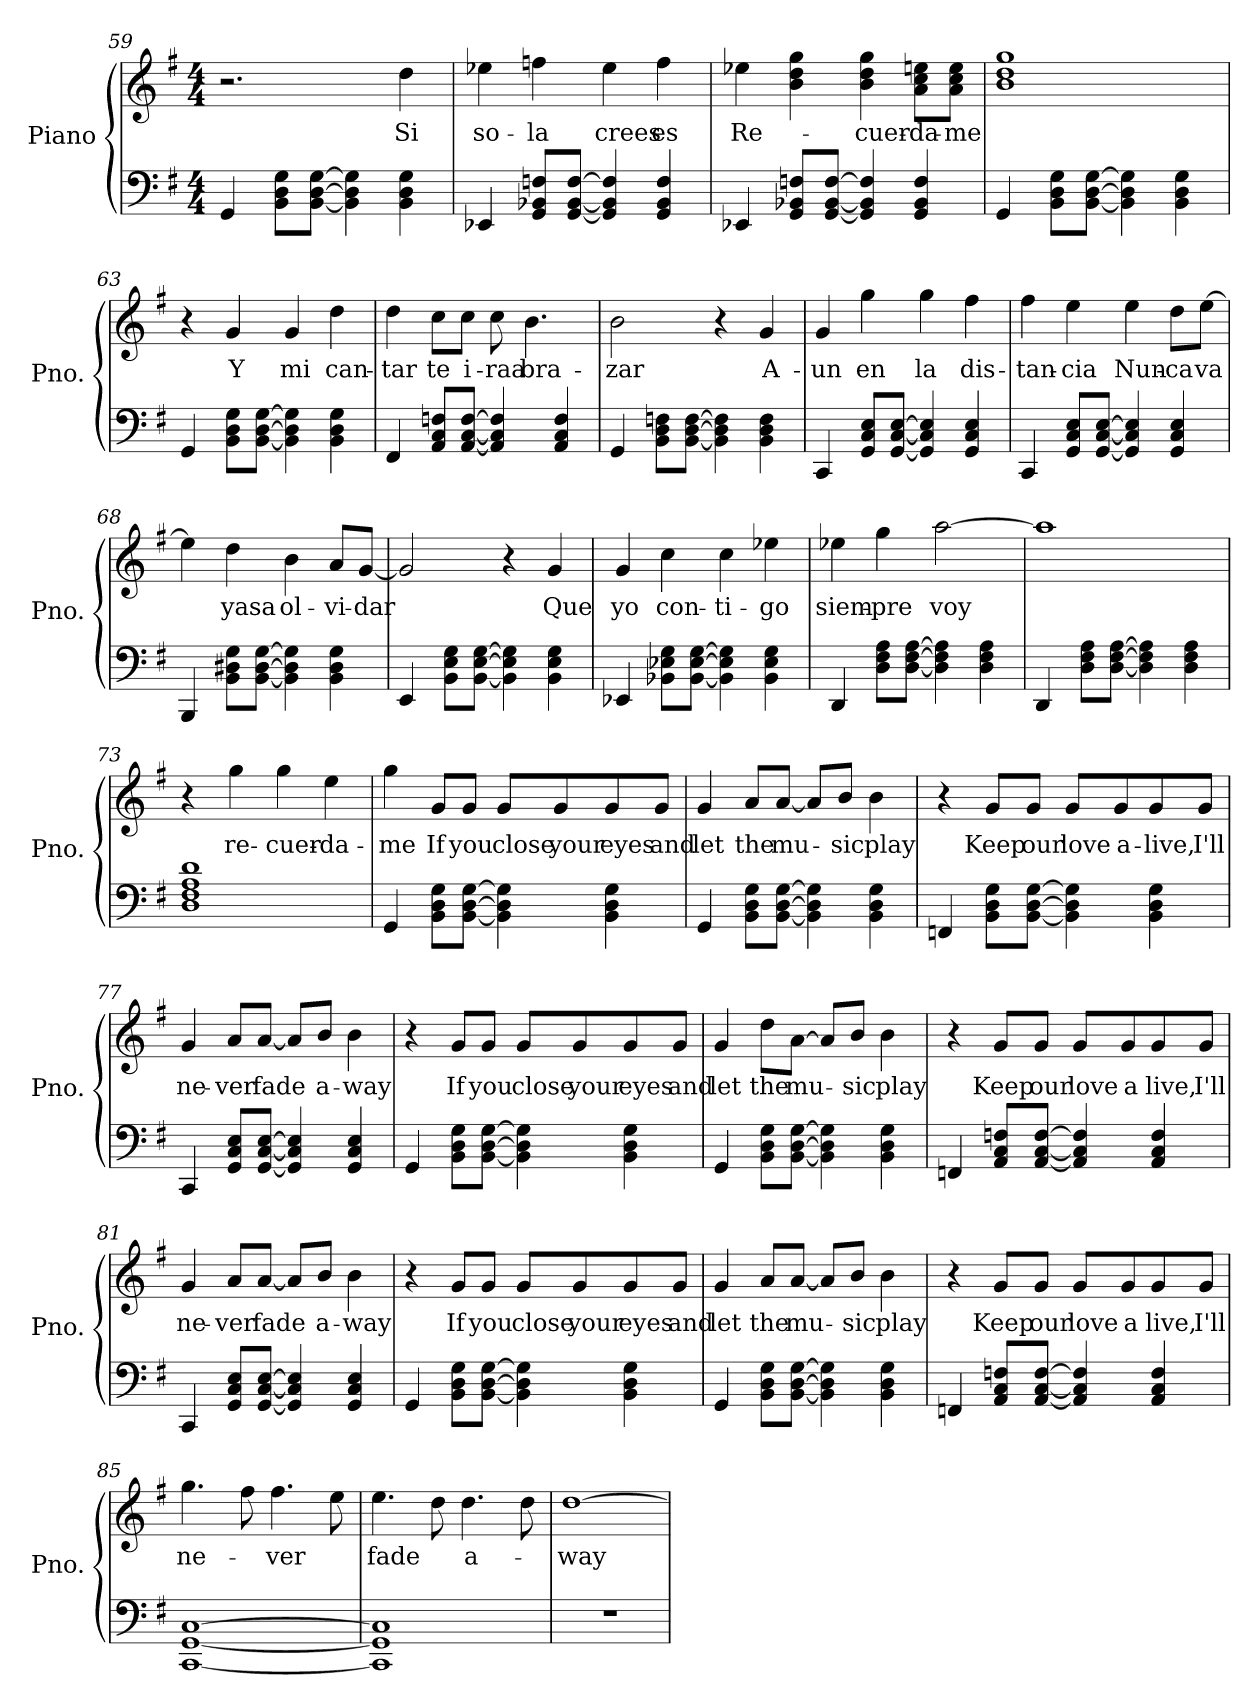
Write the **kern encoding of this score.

**kern	**kern	**text
*part1	*part1	*part1
*staff2	*staff1	*staff1
*I"Piano	*	*
*I'Pno.	*	*
!!LO:LB:g=z
*clefF4	*clefG2	*
*k[f#]	*k[f#]	*
*M4/4	*M4/4	*
=59	=59	=59
4GG/	2.r	.
8BB\ 8D\ 8G\L	.	.
[8BB\ [8D\ [8G\J	.	.
4BB\] 4D\] 4G\]	.	.
4BB\ 4D\ 4G\	4dd\	Si
=60	=60	=60
4EE-X/	4ee-X\	so-
8GG/ 8BB-X/ 8Fn/L	4ffn\	-la
[8GG/ [8BB-/ [8F/J	.	.
4GG/] 4BB-/] 4F/]	4ee-\	crees
4GG/ 4BB-/ 4F/	4ff\	es
=61	=61	=61
4EE-X/	4ee-X\	Re-
8GG/ 8BB-X/ 8Fn/L	4b\ 4dd\ 4gg\	.
[8GG/ [8BB-/ [8F/J	.	.
4GG/] 4BB-/] 4F/]	4b\ 4dd\ 4gg\	-cuer-
4GG/ 4BB-/ 4F/	8a\ 8cc\ 8een\L	-da-
.	8a\ 8cc\ 8ee\J	-me
=62	=62	=62
4GG/	1b 1dd 1gg	.
8BB\ 8D\ 8G\L	.	.
[8BB\ [8D\ [8G\J	.	.
4BB\] 4D\] 4G\]	.	.
4BB\ 4D\ 4G\	.	.
=63	=63	=63
4GG/	4r	.
8BB\ 8D\ 8G\L	4g/	Y
[8BB\ [8D\ [8G\J	.	.
4BB\] 4D\] 4G\]	4g/	mi
4BB\ 4D\ 4G\	4dd\	can-
!!LO:LB:g=z
=64	=64	=64
4FF#/	4dd\	-tar
8AA/ 8C/ 8Fn/L	8cc\L	te
[8AA/ [8C/ [8F/J	8cc\J	i-
4AA/] 4C/] 4F/]	8cc\	-raa
.	4.b\	bra-
4AA/ 4C/ 4F/	.	.
=65	=65	=65
4GG/	2b\	-zar
8BB\ 8D\ 8Fn\L	.	.
[8BB\ [8D\ [8F\J	.	.
4BB\] 4D\] 4F\]	4r	.
4BB\ 4D\ 4F\	4g/	A-
=66	=66	=66
4CC/	4g/	-un
8GG/ 8C/ 8E/L	4gg\	en
[8GG/ [8C/ [8E/J	.	.
4GG/] 4C/] 4E/]	4gg\	la
4GG/ 4C/ 4E/	4ff#\	dis-
=67	=67	=67
4CC/	4ff#\	-tan-
8GG/ 8C/ 8E/L	4ee\	-cia
[8GG/ [8C/ [8E/J	.	.
4GG/] 4C/] 4E/]	4ee\	Nun-
4GG/ 4C/ 4E/	8dd\L	-ca
.	[8ee\J	va
=68	=68	=68
4BBB/	4ee\]	.
8BB\ 8D#X\ 8G\L	4dd\	yasa
[8BB\ [8D#\ [8G\J	.	.
4BB\] 4D#\] 4G\]	4b\	ol-
4BB\ 4D#\ 4G\	8a/L	-vi-
.	[8g/J	-dar
!!LO:LB:g=z
=69	=69	=69
4EE/	2g/]	.
8BB\ 8E\ 8G\L	.	.
[8BB\ [8E\ [8G\J	.	.
4BB\] 4E\] 4G\]	4r	.
4BB\ 4E\ 4G\	4g/	Que
=70	=70	=70
4EE-X/	4g/	yo
8BB-X\ 8E-X\ 8G\L	4cc\	con-
[8BB-\ [8E-\ [8G\J	.	.
4BB-\] 4E-\] 4G\]	4cc\	-ti-
4BB-\ 4E-\ 4G\	4ee-X\	-go
=71	=71	=71
4DD/	4ee-X\	siem-
8D\ 8F#\ 8A\L	4gg\	-pre
[8D\ [8F#\ [8A\J	.	.
4D\] 4F#\] 4A\]	[2aa\	voy
4D\ 4F#\ 4A\	.	.
=72	=72	=72
4DD/	1aa]	.
8D\ 8F#\ 8A\L	.	.
[8D\ [8F#\ [8A\J	.	.
4D\] 4F#\] 4A\]	.	.
4D\ 4F#\ 4A\	.	.
=73	=73	=73
1D 1F# 1A 1d	4r	.
.	4gg\	re-
.	4gg\	-cuer-
.	4ee\	-da-
!!LO:PB:g=z
=74	=74	=74
4GG/	4gg\	-me
8BB\ 8D\ 8G\L	8g/L	If
[8BB\ [8D\ [8G\J	8g/J	you
4BB\] 4D\] 4G\]	8g/L	close
.	8g/	your
4BB\ 4D\ 4G\	8g/	eyes
.	8g/J	and
=75	=75	=75
4GG/	4g/	let
8BB\ 8D\ 8G\L	8a/L	the
[8BB\ [8D\ [8G\J	[8a/J	mu-
4BB\] 4D\] 4G\]	8a/L]	.
.	8b/J	-sic
4BB\ 4D\ 4G\	4b\	play
=76	=76	=76
4FFn/	4r	.
8BB\ 8D\ 8G\L	8g/L	Keep
[8BB\ [8D\ [8G\J	8g/J	our
4BB\] 4D\] 4G\]	8g/L	love
.	8g/	a-
4BB\ 4D\ 4G\	8g/	-live,
.	8g/J	I'll
!!LO:LB:g=z
=77	=77	=77
4CC/	4g/	ne-
8GG/ 8C/ 8E/L	8a/L	-ver
[8GG/ [8C/ [8E/J	[8a/J	fade
4GG/] 4C/] 4E/]	8a/L]	.
.	8b/J	a-
4GG/ 4C/ 4E/	4b\	-way
=78	=78	=78
4GG/	4r	.
8BB\ 8D\ 8G\L	8g/L	If
[8BB\ [8D\ [8G\J	8g/J	you
4BB\] 4D\] 4G\]	8g/L	close
.	8g/	your
4BB\ 4D\ 4G\	8g/	eyes
.	8g/J	and
=79	=79	=79
4GG/	4g/	let
8BB\ 8D\ 8G\L	8dd\L	the
[8BB\ [8D\ [8G\J	[8a\J	mu-
4BB\] 4D\] 4G\]	8a/L]	.
.	8b/J	-sic
4BB\ 4D\ 4G\	4b\	play
!!LO:LB:g=z
=80	=80	=80
4FFn/	4r	.
8AA/ 8C/ 8Fn/L	8g/L	Keep
[8AA/ [8C/ [8F/J	8g/J	our
4AA/] 4C/] 4F/]	8g/L	love
.	8g/	a
4AA/ 4C/ 4F/	8g/	live,
.	8g/J	I'll
=81	=81	=81
4CC/	4g/	ne-
8GG/ 8C/ 8E/L	8a/L	-ver
[8GG/ [8C/ [8E/J	[8a/J	fade
4GG/] 4C/] 4E/]	8a/L]	.
.	8b/J	a-
4GG/ 4C/ 4E/	4b\	-way
=82	=82	=82
4GG/	4r	.
8BB\ 8D\ 8G\L	8g/L	If
[8BB\ [8D\ [8G\J	8g/J	you
4BB\] 4D\] 4G\]	8g/L	close
.	8g/	your
4BB\ 4D\ 4G\	8g/	eyes
.	8g/J	and
!!LO:LB:g=z
=83	=83	=83
4GG/	4g/	let
8BB\ 8D\ 8G\L	8a/L	the
[8BB\ [8D\ [8G\J	[8a/J	mu-
4BB\] 4D\] 4G\]	8a/L]	.
.	8b/J	-sic
4BB\ 4D\ 4G\	4b\	play
=84	=84	=84
4FFn/	4r	.
8AA/ 8C/ 8Fn/L	8g/L	Keep
[8AA/ [8C/ [8F/J	8g/J	our
4AA/] 4C/] 4F/]	8g/L	love
.	8g/	a
4AA/ 4C/ 4F/	8g/	live,
.	8g/J	I'll
=85	=85	=85
[1CC [1GG [1C	4.gg\	ne-
.	8ff#\	.
.	4.ff#\	-ver
.	8ee\	.
=86	=86	=86
1CC] 1GG] 1C]	4.ee\	fade
.	8dd\	.
.	4.dd\	a-
.	8dd\	.
=87	=87	=87
1r	[1dd	-way
=	=	=
*-	*-	*-
